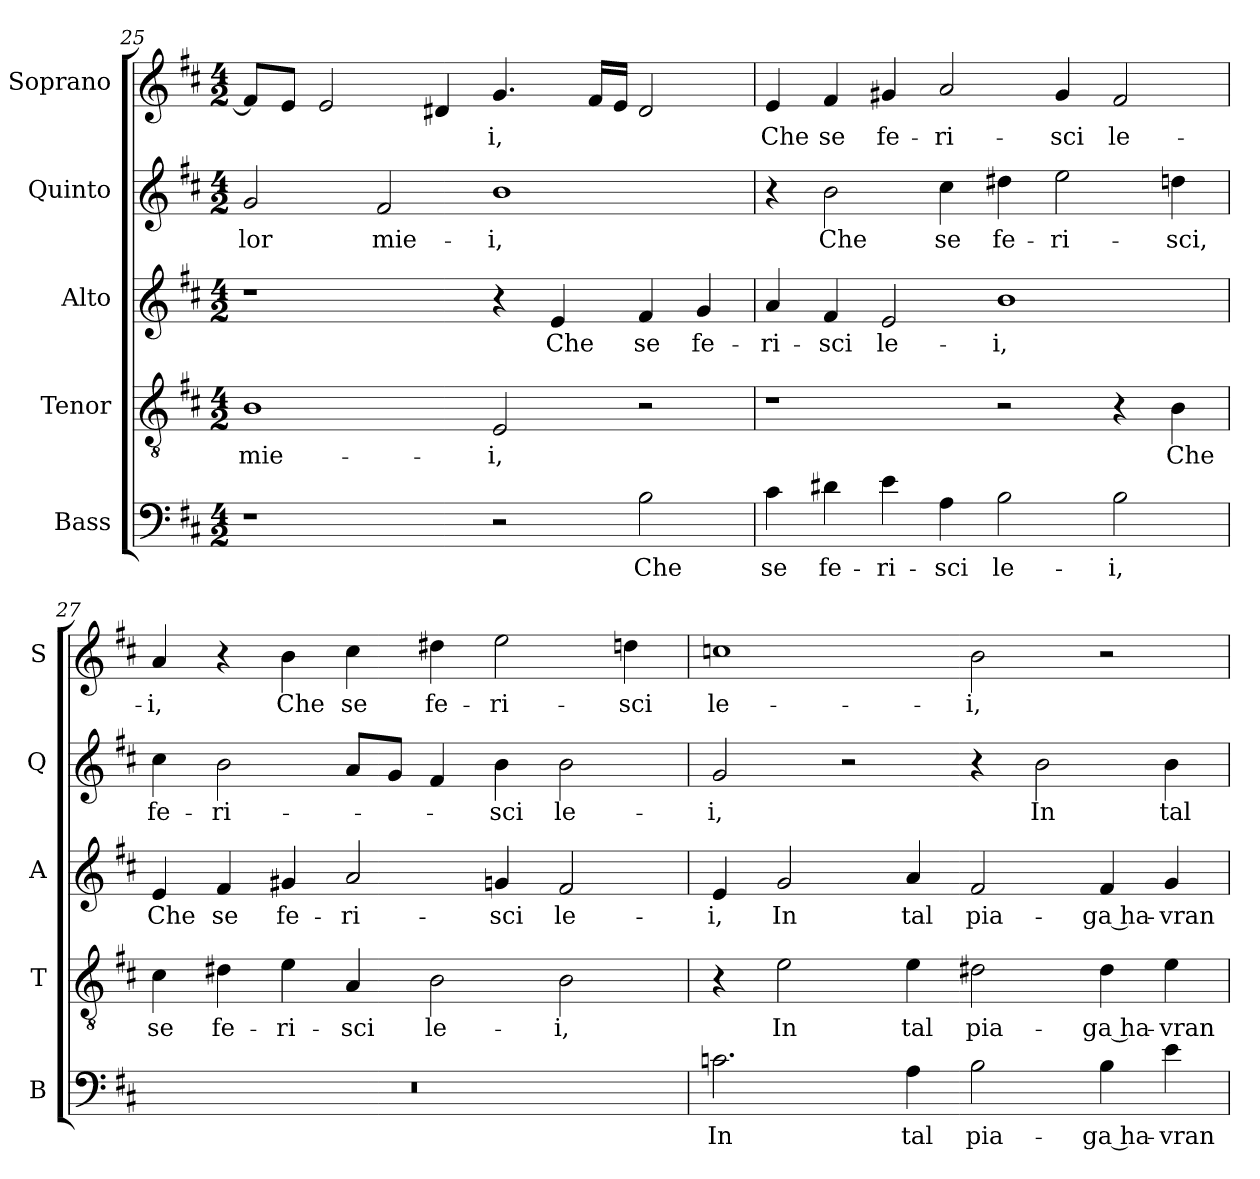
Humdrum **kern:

**kern	**text	**kern	**text	**kern	**text	**kern	**text	**kern	**text
*part5	*part5	*part4	*part4	*part3	*part3	*part2	*part2	*part1	*part1
*staff5	*staff5	*staff4	*staff4	*staff3	*staff3	*staff2	*staff2	*staff1	*staff1
*I"Bass	*	*I"Tenor	*	*I"Alto	*	*I"Quinto	*	*I"Soprano	*
*I'B	*	*I'T	*	*I'A	*	*I'Q	*	*I'S	*
!!LO:PB:g=z
*clefF4	*	*clefGv2	*	*clefG2	*	*clefG2	*	*clefG2	*
*k[f#c#]	*	*k[f#c#]	*	*k[f#c#]	*	*k[f#c#]	*	*k[f#c#]	*
*D:	*	*D:	*	*D:	*	*D:	*	*D:	*
*M4/2	*	*M4/2	*	*M4/2	*	*M4/2	*	*M4/2	*
=25	=25	=25	=25	=25	=25	=25	=25	=25	=25
!	!	!	!LO:LY:b	!	!	!	!	!	!
!	!	!	!	!	!	!	!LO:LY:b	!	!
1r	.	1B	mie-	1r	.	2g/	-lor	8f#/L]	.
.	.	.	.	.	.	.	.	8e/J	.
.	.	.	.	.	.	.	.	2e/	.
!	!	!	!	!	!	!	!LO:LY:b	!	!
.	.	.	.	.	.	2f#/	mie-	.	.
.	.	.	.	.	.	.	.	4d#X/	.
!	!	!	!LO:LY:b	!	!	!	!	!	!
!	!	!	!	!	!	!	!LO:LY:b	!	!
!	!	!	!	!	!	!	!	!	!LO:LY:b
2r	.	2E/	-i,	4r	.	1b	-i,	4.g/	-i,
!	!	!	!	!	!LO:LY:b	!	!	!	!
.	.	.	.	4e/	Che	.	.	.	.
.	.	.	.	.	.	.	.	16f#/LL	.
.	.	.	.	.	.	.	.	16e/JJ	.
!	!LO:LY:b	!	!	!	!	!	!	!	!
!	!	!	!	!	!LO:LY:b	!	!	!	!
2B\	Che	2r	.	4f#/	se	.	.	2d#/	.
!	!	!	!	!	!LO:LY:b	!	!	!	!
.	.	.	.	4g/	fe-	.	.	.	.
=26	=26	=26	=26	=26	=26	=26	=26	=26	=26
!	!LO:LY:b	!	!	!	!	!	!	!	!
!	!	!	!	!	!LO:LY:b	!	!	!	!
!	!	!	!	!	!	!	!	!	!LO:LY:b
4c#\	se	1r	.	4a/	-ri-	4r	.	4e/	Che
!	!LO:LY:b	!	!	!	!	!	!	!	!
!	!	!	!	!	!LO:LY:b	!	!	!	!
!	!	!	!	!	!	!	!LO:LY:b	!	!
!	!	!	!	!	!	!	!	!	!LO:LY:b
4d#X\	fe-	.	.	4f#/	-sci	2b\	Che	4f#/	se
!	!LO:LY:b	!	!	!	!	!	!	!	!
!	!	!	!	!	!LO:LY:b	!	!	!	!
!	!	!	!	!	!	!	!	!	!LO:LY:b
4e\	-ri-	.	.	2e/	le-	.	.	4g#X/	fe-
!	!LO:LY:b	!	!	!	!	!	!	!	!
!	!	!	!	!	!	!	!LO:LY:b	!	!
!	!	!	!	!	!	!	!	!	!LO:LY:b
4A\	-sci	.	.	.	.	4cc#\	se	2a/	-ri-
!	!LO:LY:b	!	!	!	!	!	!	!	!
!	!	!	!	!	!LO:LY:b	!	!	!	!
!	!	!	!	!	!	!	!LO:LY:b	!	!
2B\	le-	2r	.	1b	-i,	4dd#X\	fe-	.	.
!	!	!	!	!	!	!	!LO:LY:b	!	!
!	!	!	!	!	!	!	!	!	!LO:LY:b
.	.	.	.	.	.	2ee\	-ri-	4g#/	-sci
!	!LO:LY:b	!	!	!	!	!	!	!	!
!	!	!	!	!	!	!	!	!	!LO:LY:b
2B\	-i,	4r	.	.	.	.	.	2f#/	le-
!	!	!	!LO:LY:b	!	!	!	!	!	!
!	!	!	!	!	!	!	!LO:LY:b	!	!
.	.	4B\	Che	.	.	4ddn\	-sci,	.	.
=27	=27	=27	=27	=27	=27	=27	=27	=27	=27
!	!	!	!LO:LY:b	!	!	!	!	!	!
!	!	!	!	!	!LO:LY:b	!	!	!	!
!	!	!	!	!	!	!	!LO:LY:b	!	!
!	!	!	!	!	!	!	!	!	!LO:LY:b
0r	.	4c#\	se	4e/	Che	4cc#\	fe-	4a/	-i,
!	!	!	!LO:LY:b	!	!	!	!	!	!
!	!	!	!	!	!LO:LY:b	!	!	!	!
!	!	!	!	!	!	!	!LO:LY:b	!	!
.	.	4d#X\	fe-	4f#/	se	2b\	-ri-	4r	.
!	!	!	!LO:LY:b	!	!	!	!	!	!
!	!	!	!	!	!LO:LY:b	!	!	!	!
!	!	!	!	!	!	!	!	!	!LO:LY:b
.	.	4e\	-ri-	4g#X/	fe-	.	.	4b\	Che
!	!	!	!LO:LY:b	!	!	!	!	!	!
!	!	!	!	!	!LO:LY:b	!	!	!	!
!	!	!	!	!	!	!	!	!	!LO:LY:b
.	.	4A/	-sci	2a/	-ri-	8a/L	.	4cc#\	se
.	.	.	.	.	.	8g/J	.	.	.
!	!	!	!LO:LY:b	!	!	!	!	!	!
!	!	!	!	!	!	!	!	!	!LO:LY:b
.	.	2B\	le-	.	.	4f#/	.	4dd#X\	fe-
!	!	!	!	!	!LO:LY:b	!	!	!	!
!	!	!	!	!	!	!	!LO:LY:b	!	!
!	!	!	!	!	!	!	!	!	!LO:LY:b
.	.	.	.	4gn/	-sci	4b\	-sci	2ee\	-ri-
!	!	!	!LO:LY:b	!	!	!	!	!	!
!	!	!	!	!	!LO:LY:b	!	!	!	!
!	!	!	!	!	!	!	!LO:LY:b	!	!
.	.	2B\	-i,	2f#/	le-	2b\	le-	.	.
!	!	!	!	!	!	!	!	!	!LO:LY:b
.	.	.	.	.	.	.	.	4ddn\	-sci
!!LO:LB:g=z
=28	=28	=28	=28	=28	=28	=28	=28	=28	=28
!	!LO:LY:b	!	!	!	!	!	!	!	!
!	!	!	!	!	!LO:LY:b	!	!	!	!
!	!	!	!	!	!	!	!LO:LY:b	!	!
!	!	!	!	!	!	!	!	!	!LO:LY:b
2.cn\	In	4r	.	4e/	-i,	2g/	-i,	1ccn	le-
!	!	!	!LO:LY:b	!	!	!	!	!	!
!	!	!	!	!	!LO:LY:b	!	!	!	!
.	.	2e\	In	2g/	In	.	.	.	.
.	.	.	.	.	.	2r	.	.	.
!	!LO:LY:b	!	!	!	!	!	!	!	!
!	!	!	!LO:LY:b	!	!	!	!	!	!
!	!	!	!	!	!LO:LY:b	!	!	!	!
4A\	tal	4e\	tal	4a/	tal	.	.	.	.
!	!LO:LY:b	!	!	!	!	!	!	!	!
!	!	!	!LO:LY:b	!	!	!	!	!	!
!	!	!	!	!	!LO:LY:b	!	!	!	!
!	!	!	!	!	!	!	!	!	!LO:LY:b
2B\	pia-	2d#X\	pia-	2f#/	pia-	4r	.	2b\	-i,
!	!	!	!	!	!	!	!LO:LY:b	!	!
.	.	.	.	.	.	2b\	In	.	.
!	!LO:LY:b	!	!	!	!	!	!	!	!
!	!	!	!LO:LY:b	!	!	!	!	!	!
!	!	!	!	!	!LO:LY:b	!	!	!	!
4B\	-ga ha-	4d#\	-ga ha-	4f#/	-ga ha-	.	.	2r	.
!	!LO:LY:b	!	!	!	!	!	!	!	!
!	!	!	!LO:LY:b	!	!	!	!	!	!
!	!	!	!	!	!LO:LY:b	!	!	!	!
!	!	!	!	!	!	!	!LO:LY:b	!	!
4e\	-vran	4e\	-vran	4g/	-vran	4b\	tal	.	.
=	=	=	=	=	=	=	=	=	=
*-	*-	*-	*-	*-	*-	*-	*-	*-	*-
